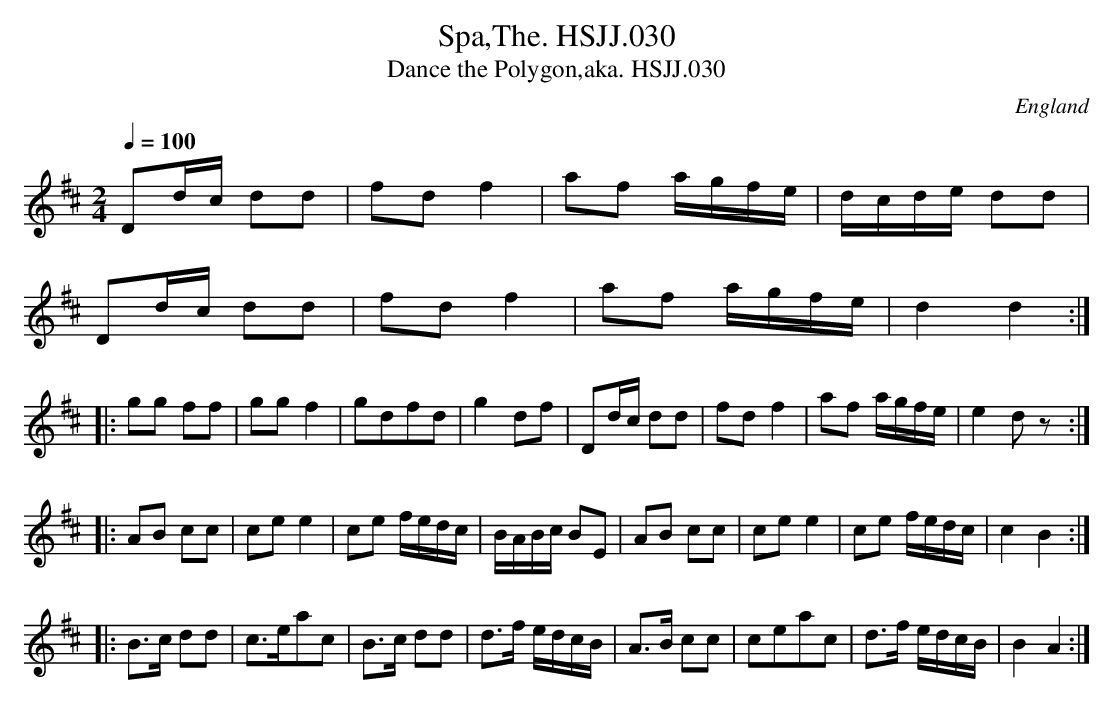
X:1
T:Spa,The. HSJJ.030
T:Dance the Polygon,aka. HSJJ.030
L:1/8
M:2/4
O:England
Q:1/4=100
K:D
Dd/c/ dd|fdf2|af a/g/f/e/|d/c/d/e/ dd|!
Dd/c/ dd|fdf2|af a/g/f/e/|d2d2:|!
|:gg ff|ggf2|gdfd|g2df|Dd/c/ dd|fdf2|af a/g/f/e/|e2dz:|!
|:AB cc|cee2|ce f/e/d/c/|B/A/B/c/ BE|AB cc|cee2|ce f/e/d/c/|c2B2:|!
|:B>c dd|c>eac|B>c dd|d>f e/d/c/B/|A>B cc|ceac|d>f e/d/c/B/|B2A2:|
